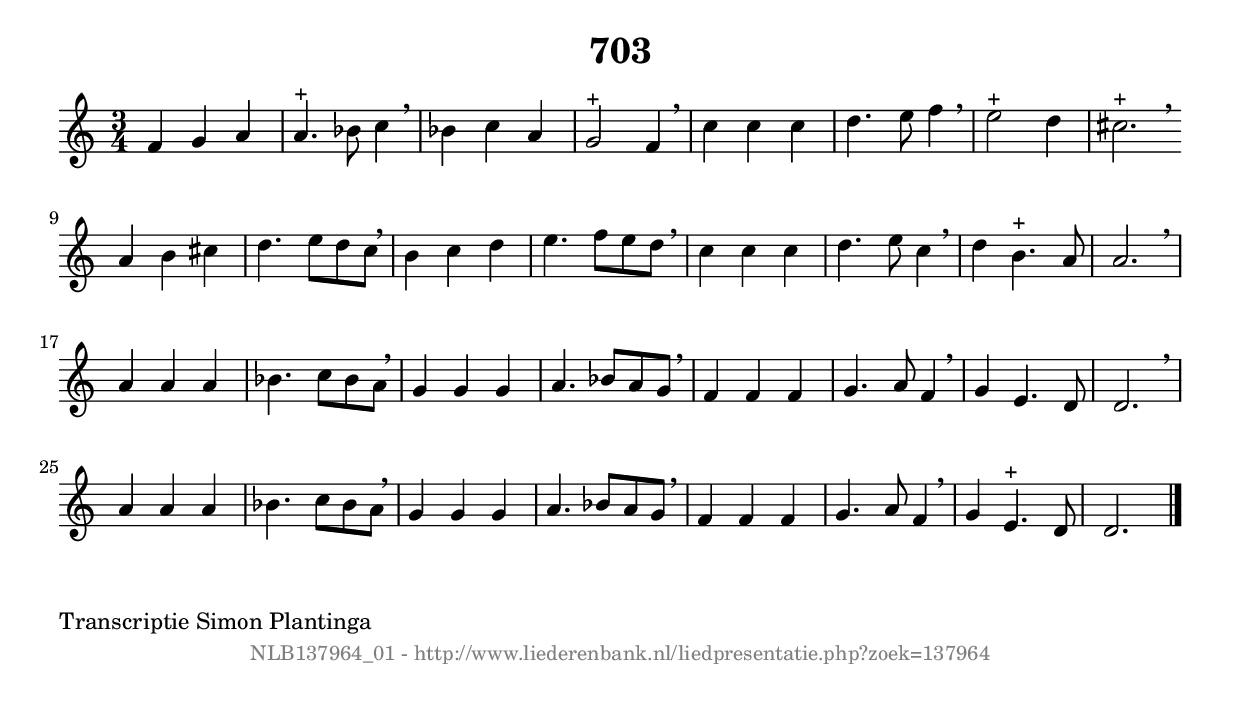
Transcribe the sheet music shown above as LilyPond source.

%
% produced by wce2krn 1.64 (7 June 2014)
%
\version"2.16"
#(append! paper-alist '(("long" . (cons (* 210 mm) (* 2000 mm)))))
#(set-default-paper-size "long")
sb = {\breathe}
mBreak = {\breathe }
bBreak = {\breathe }
x = {\once\override NoteHead #'style = #'cross }
gl=\glissando
itime={\override Staff.TimeSignature #'stencil = ##f }
ficta = {\once\set suggestAccidentals = ##t}
fine = {\once\override Score.RehearsalMark #'self-alignment-X = #1 \mark \markup {\italic{Fine}}}
dc = {\once\override Score.RehearsalMark #'self-alignment-X = #1 \mark \markup {\italic{D.C.}}}
dcf = {\once\override Score.RehearsalMark #'self-alignment-X = #1 \mark \markup {\italic{D.C. al Fine}}}
dcc = {\once\override Score.RehearsalMark #'self-alignment-X = #1 \mark \markup {\italic{D.C. al Coda}}}
ds = {\once\override Score.RehearsalMark #'self-alignment-X = #1 \mark \markup {\italic{D.S.}}}
dsf = {\once\override Score.RehearsalMark #'self-alignment-X = #1 \mark \markup {\italic{D.S. al Fine}}}
dsc = {\once\override Score.RehearsalMark #'self-alignment-X = #1 \mark \markup {\italic{D.S. al Coda}}}
pv = {\set Score.repeatCommands = #'((volta "1"))}
sv = {\set Score.repeatCommands = #'((volta "2"))}
tv = {\set Score.repeatCommands = #'((volta "3"))}
qv = {\set Score.repeatCommands = #'((volta "4"))}
xv = {\set Score.repeatCommands = #'((volta #f))}
\header{ tagline = ""
title = "703"
}
\score {{
\key d \dorian
\relative g'
{
\set melismaBusyProperties = #'()
\time 3/4
\tempo 4=120
\override Score.MetronomeMark #'transparent = ##t
\override Score.RehearsalMark #'break-visibility = #(vector #t #t #f)
f4 g4 a4 | a4.^"+" bes8 c4 \sb | bes4 c4 a4 | g2^"+" f4 \sb | c'4 c4 c4 | d4. e8 f4 \sb | e2^"+" d4 | cis2.^"+" \bar ":|:" \bBreak
a4 b4 cis4 | d4. e8 d8 c8 \sb | b4 c4 d4 | e4. f8 e8 d8 \sb | c4 c4 c4 | d4. e8 c4 \sb | d4 b4.^"+" a8 | a2. | \mBreak \bar "|"
a4 a4 a4 | bes4. c8 bes8 a8 \sb | g4 g4 g4 | a4. bes8 a8 g8 \sb | f4 f4 f4 | g4. a8 f4 \sb | g4 e4. d8 | d2. | \mBreak \bar "|"
a'4 a4 a4 | bes4. c8 bes8 a8 \sb | g4 g4 g4 | a4. bes8 a8 g8 \sb | f4 f4 f4 | g4. a8 f4 \sb | g4 e4.^"+" d8 | d2. \bar "|."
 }}
 \midi { }
 \layout {
            indent = 0.0\cm
}
}
\markup { \wordwrap-string #" 
Transcriptie Simon Plantinga
"}
\markup { \vspace #0 } \markup { \with-color #grey \fill-line { \center-column { \smaller "NLB137964_01 - http://www.liederenbank.nl/liedpresentatie.php?zoek=137964" } } }
